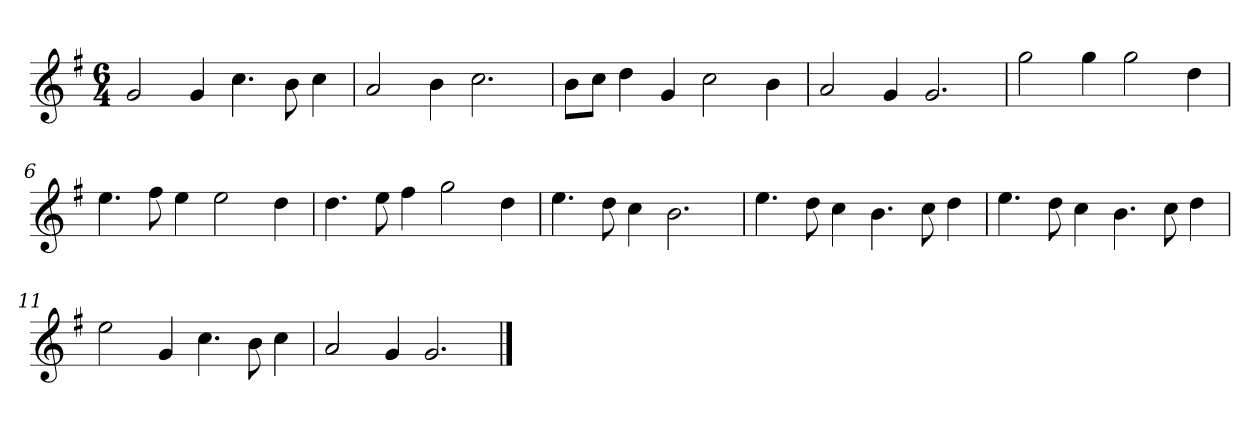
**kern
*part1
*staff1
*k[f#]
*M6/4
*MM120
=1
2g
4g
4.cc
8b
4cc
=2
2a
4b
2.cc
=3
8bL
8ccJ
4dd
4g
2cc
4b
=4
2a
4g
2.g
=5
2gg
4gg
2gg
4dd
=6
4.ee
8ff#
4ee
2ee
4dd
=7
4.dd
8ee
4ff#
2gg
4dd
=8
4.ee
8dd
4cc
2.b
=9
4.ee
8dd
4cc
4.b
8cc
4dd
=10
4.ee
8dd
4cc
4.b
8cc
4dd
=11
2ee
4g
4.cc
8b
4cc
=12
2a
4g
2.g
==
*-
